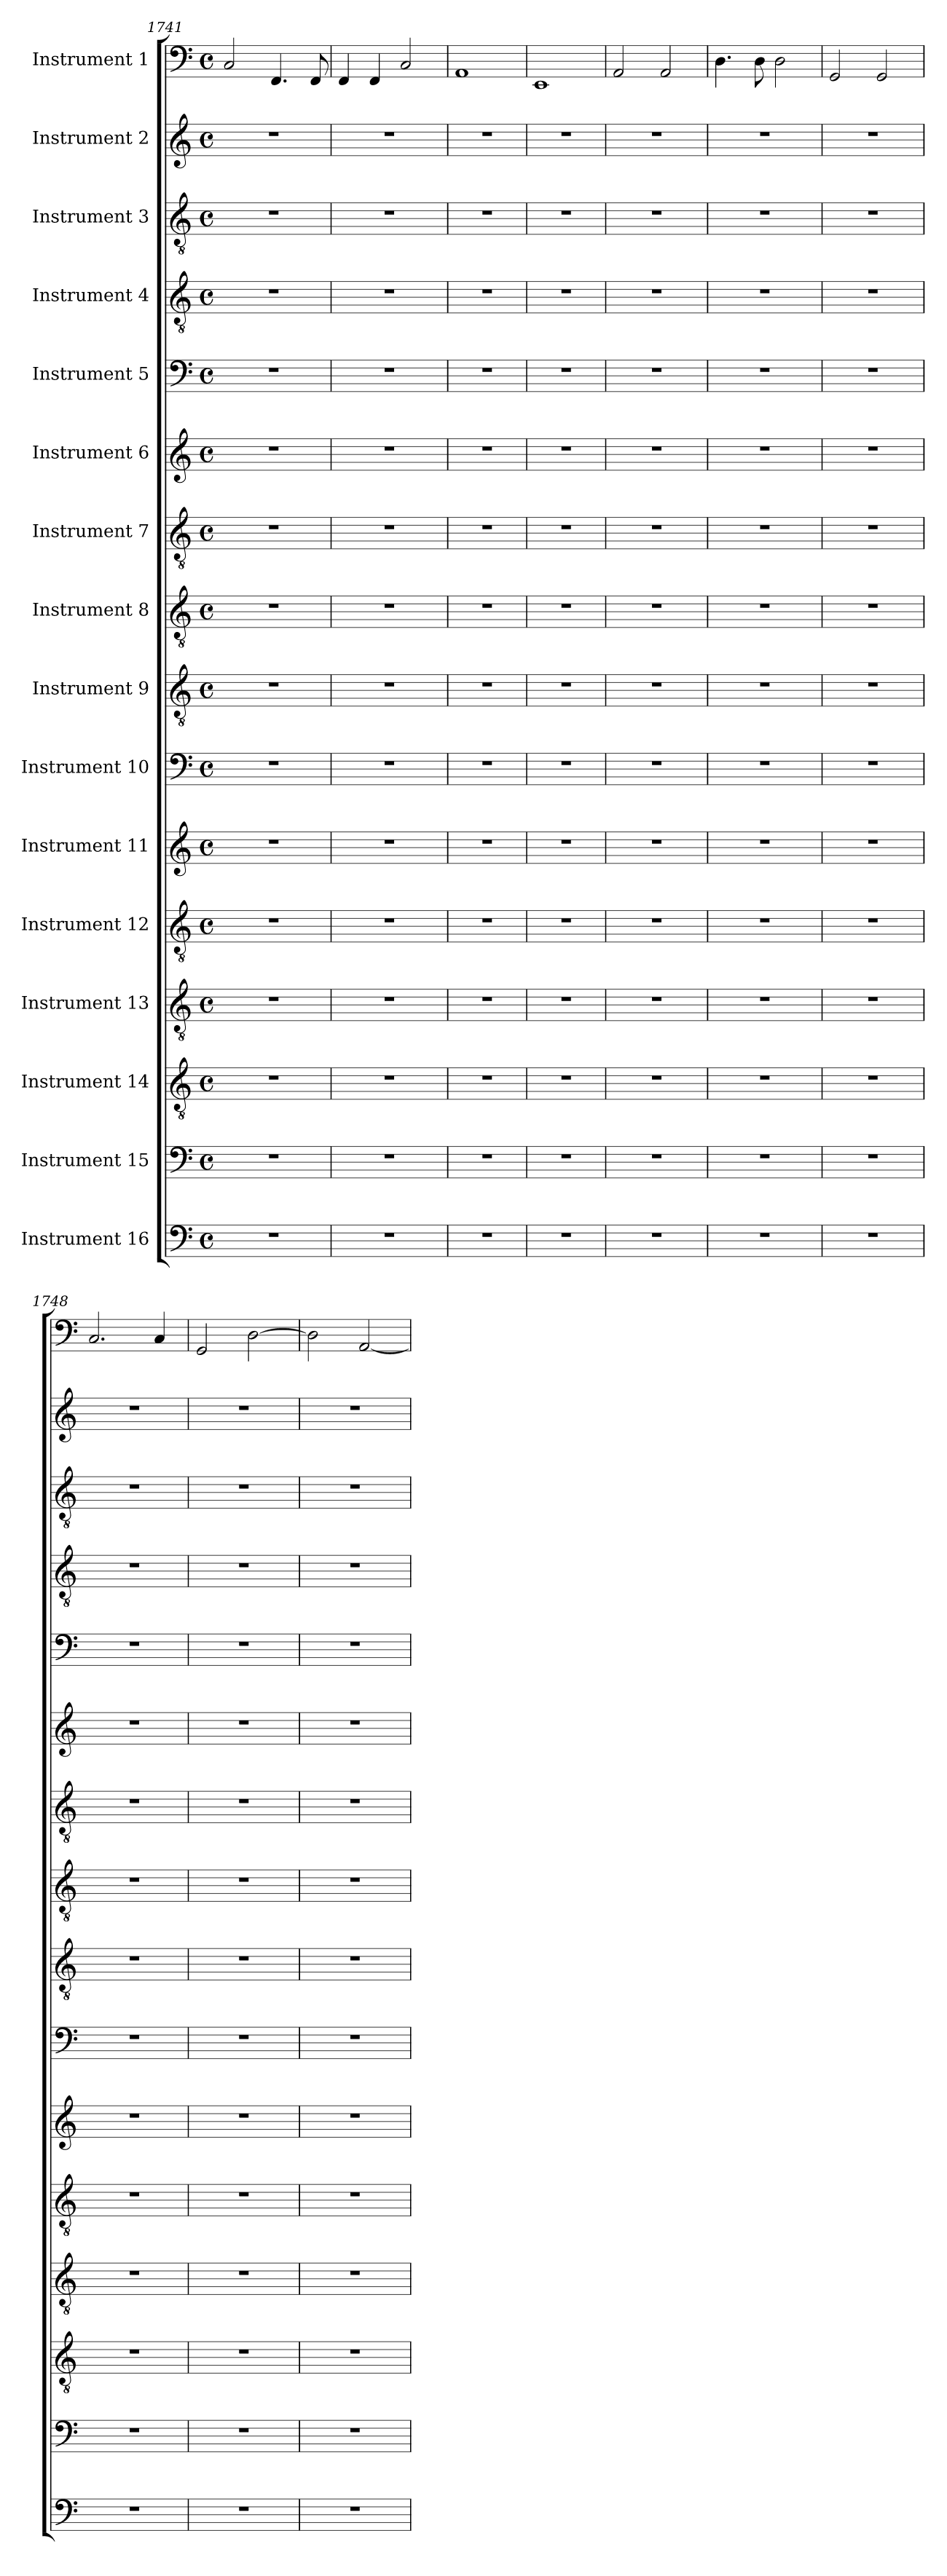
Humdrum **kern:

**kern	**kern	**kern	**kern	**kern	**kern	**kern	**kern	**kern	**kern	**kern	**kern	**kern	**kern	**kern	**kern	**text
*part16	*part15	*part14	*part13	*part12	*part11	*part10	*part9	*part8	*part7	*part6	*part5	*part4	*part3	*part2	*part1	*part1
*staff16	*staff15	*staff14	*staff13	*staff12	*staff11	*staff10	*staff9	*staff8	*staff7	*staff6	*staff5	*staff4	*staff3	*staff2	*staff1	*staff1
*I"Instrument 16	*I"Instrument 15	*I"Instrument 14	*I"Instrument 13	*I"Instrument 12	*I"Instrument 11	*I"Instrument 10	*I"Instrument 9	*I"Instrument 8	*I"Instrument 7	*I"Instrument 6	*I"Instrument 5	*I"Instrument 4	*I"Instrument 3	*I"Instrument 2	*I"Instrument 1	*
*clefF4	*clefF4	*clefGv2	*clefGv2	*clefGv2	*clefG2	*clefF4	*clefGv2	*clefGv2	*clefGv2	*clefG2	*clefF4	*clefGv2	*clefGv2	*clefG2	*clefF4	*
*k[]	*k[]	*k[]	*k[]	*k[]	*k[]	*k[]	*k[]	*k[]	*k[]	*k[]	*k[]	*k[]	*k[]	*k[]	*k[]	*
*C:	*C:	*C:	*C:	*C:	*C:	*C:	*C:	*C:	*C:	*C:	*C:	*C:	*C:	*C:	*C:	*
*M4/4	*M4/4	*M4/4	*M4/4	*M4/4	*M4/4	*M4/4	*M4/4	*M4/4	*M4/4	*M4/4	*M4/4	*M4/4	*M4/4	*M4/4	*M4/4	*
*met(c)	*met(c)	*met(c)	*met(c)	*met(c)	*met(c)	*met(c)	*met(c)	*met(c)	*met(c)	*met(c)	*met(c)	*met(c)	*met(c)	*met(c)	*met(c)	*
=1741	=1741	=1741	=1741	=1741	=1741	=1741	=1741	=1741	=1741	=1741	=1741	=1741	=1741	=1741	=1741	=1741
!	!	!	!	!	!	!	!	!	!	!	!	!	!	!	!	!LO:LY:b:cj
1r	1r	1r	1r	1r	1r	1r	1r	1r	1r	1r	1r	1r	1r	1r	2C/	.
!	!	!	!	!	!	!	!	!	!	!	!	!	!	!	!	!LO:LY:b:cj
.	.	.	.	.	.	.	.	.	.	.	.	.	.	.	4.FF/	.
!	!	!	!	!	!	!	!	!	!	!	!	!	!	!	!	!LO:LY:b:cj
.	.	.	.	.	.	.	.	.	.	.	.	.	.	.	8FF/	.
=1742	=1742	=1742	=1742	=1742	=1742	=1742	=1742	=1742	=1742	=1742	=1742	=1742	=1742	=1742	=1742	=1742
!	!	!	!	!	!	!	!	!	!	!	!	!	!	!	!	!LO:LY:b:cj
1r	1r	1r	1r	1r	1r	1r	1r	1r	1r	1r	1r	1r	1r	1r	4FF/	.
!	!	!	!	!	!	!	!	!	!	!	!	!	!	!	!	!LO:LY:b:cj
.	.	.	.	.	.	.	.	.	.	.	.	.	.	.	4FF/	.
!	!	!	!	!	!	!	!	!	!	!	!	!	!	!	!	!LO:LY:b:cj
.	.	.	.	.	.	.	.	.	.	.	.	.	.	.	2C/	.
=1743	=1743	=1743	=1743	=1743	=1743	=1743	=1743	=1743	=1743	=1743	=1743	=1743	=1743	=1743	=1743	=1743
!	!	!	!	!	!	!	!	!	!	!	!	!	!	!	!	!LO:LY:b:cj
1r	1r	1r	1r	1r	1r	1r	1r	1r	1r	1r	1r	1r	1r	1r	1AA	.
=1744	=1744	=1744	=1744	=1744	=1744	=1744	=1744	=1744	=1744	=1744	=1744	=1744	=1744	=1744	=1744	=1744
!	!	!	!	!	!	!	!	!	!	!	!	!	!	!	!	!LO:LY:b:cj
1r	1r	1r	1r	1r	1r	1r	1r	1r	1r	1r	1r	1r	1r	1r	1EE	.
=1745	=1745	=1745	=1745	=1745	=1745	=1745	=1745	=1745	=1745	=1745	=1745	=1745	=1745	=1745	=1745	=1745
!	!	!	!	!	!	!	!	!	!	!	!	!	!	!	!	!LO:LY:b:cj
1r	1r	1r	1r	1r	1r	1r	1r	1r	1r	1r	1r	1r	1r	1r	2AA/	.
!	!	!	!	!	!	!	!	!	!	!	!	!	!	!	!	!LO:LY:b:cj
.	.	.	.	.	.	.	.	.	.	.	.	.	.	.	2AA/	.
!!LO:LB:g=z
=1746	=1746	=1746	=1746	=1746	=1746	=1746	=1746	=1746	=1746	=1746	=1746	=1746	=1746	=1746	=1746	=1746
!	!	!	!	!	!	!	!	!	!	!	!	!	!	!	!	!LO:LY:b:cj
1r	1r	1r	1r	1r	1r	1r	1r	1r	1r	1r	1r	1r	1r	1r	4.D\	.
!	!	!	!	!	!	!	!	!	!	!	!	!	!	!	!	!LO:LY:b:cj
.	.	.	.	.	.	.	.	.	.	.	.	.	.	.	8D\	.
!	!	!	!	!	!	!	!	!	!	!	!	!	!	!	!	!LO:LY:b:cj
.	.	.	.	.	.	.	.	.	.	.	.	.	.	.	2D\	.
=1747	=1747	=1747	=1747	=1747	=1747	=1747	=1747	=1747	=1747	=1747	=1747	=1747	=1747	=1747	=1747	=1747
!	!	!	!	!	!	!	!	!	!	!	!	!	!	!	!	!LO:LY:b:cj
1r	1r	1r	1r	1r	1r	1r	1r	1r	1r	1r	1r	1r	1r	1r	2GG/	.
!	!	!	!	!	!	!	!	!	!	!	!	!	!	!	!	!LO:LY:b:cj
.	.	.	.	.	.	.	.	.	.	.	.	.	.	.	2GG/	.
=1748	=1748	=1748	=1748	=1748	=1748	=1748	=1748	=1748	=1748	=1748	=1748	=1748	=1748	=1748	=1748	=1748
!	!	!	!	!	!	!	!	!	!	!	!	!	!	!	!	!LO:LY:b:cj
1r	1r	1r	1r	1r	1r	1r	1r	1r	1r	1r	1r	1r	1r	1r	2.C/	.
!	!	!	!	!	!	!	!	!	!	!	!	!	!	!	!	!LO:LY:b:cj
.	.	.	.	.	.	.	.	.	.	.	.	.	.	.	4C/	.
=1749	=1749	=1749	=1749	=1749	=1749	=1749	=1749	=1749	=1749	=1749	=1749	=1749	=1749	=1749	=1749	=1749
!	!	!	!	!	!	!	!	!	!	!	!	!	!	!	!	!LO:LY:b:cj
1r	1r	1r	1r	1r	1r	1r	1r	1r	1r	1r	1r	1r	1r	1r	2GG/	.
!	!	!	!	!	!	!	!	!	!	!	!	!	!	!	!	!LO:LY:b:cj
.	.	.	.	.	.	.	.	.	.	.	.	.	.	.	[>2D\	.
=1750	=1750	=1750	=1750	=1750	=1750	=1750	=1750	=1750	=1750	=1750	=1750	=1750	=1750	=1750	=1750	=1750
!	!	!	!	!	!	!	!	!	!	!	!	!	!	!	!	!LO:LY:b:cj
1r	1r	1r	1r	1r	1r	1r	1r	1r	1r	1r	1r	1r	1r	1r	2D\]	.
!	!	!	!	!	!	!	!	!	!	!	!	!	!	!	!	!LO:LY:b:cj
.	.	.	.	.	.	.	.	.	.	.	.	.	.	.	[<2AA/	.
=	=	=	=	=	=	=	=	=	=	=	=	=	=	=	=	=
*-	*-	*-	*-	*-	*-	*-	*-	*-	*-	*-	*-	*-	*-	*-	*-	*-
